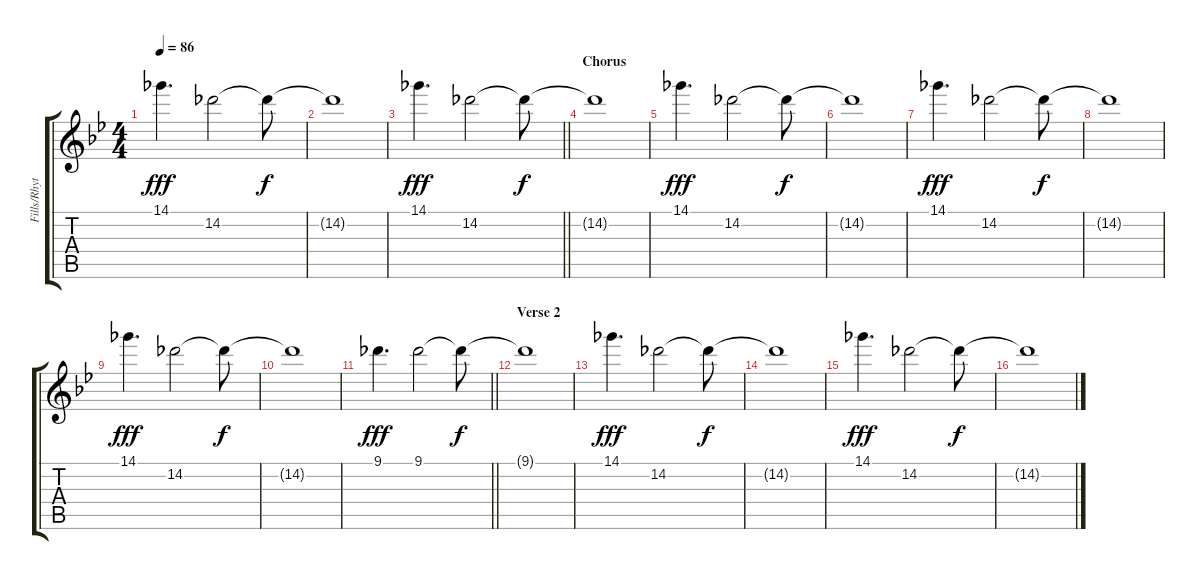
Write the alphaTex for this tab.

\track ("Fills/Rhythm Gtr" "Fills/Rhyt") {instrument acousticguitarsteel}
\staff {score tabs}
\tuning (E4 B3 G3 D3 A2 E2) {hide}
\ts (4 4)
\tempo 86
\clef g2
\ks gminor
14.1.4{d dy fff} 14.2.2 14.2{t}.8{dy f} |
14.2{t}.1 |
\barLineRight lightlight
14.1.4{d dy fff} 14.2.2 14.2{t}.8{dy f} |
\section ("" "Chorus")
14.2{t}.1 |
14.1.4{d dy fff} 14.2.2 14.2{t}.8{dy f} |
14.2{t}.1 |
14.1.4{d dy fff} 14.2.2 14.2{t}.8{dy f} |
14.2{t}.1 |
14.1.4{d dy fff} 14.2.2 14.2{t}.8{dy f} |
14.2{t}.1 |
\barLineRight lightlight
9.1.4{d dy fff} 9.1.2 9.1{t}.8{dy f} |
\section ("" "Verse 2 ")
9.1{t}.1 |
14.1.4{d dy fff} 14.2.2 14.2{t}.8{dy f} |
14.2{t}.1 |
14.1.4{d dy fff} 14.2.2 14.2{t}.8{dy f} |
14.2{t}.1
